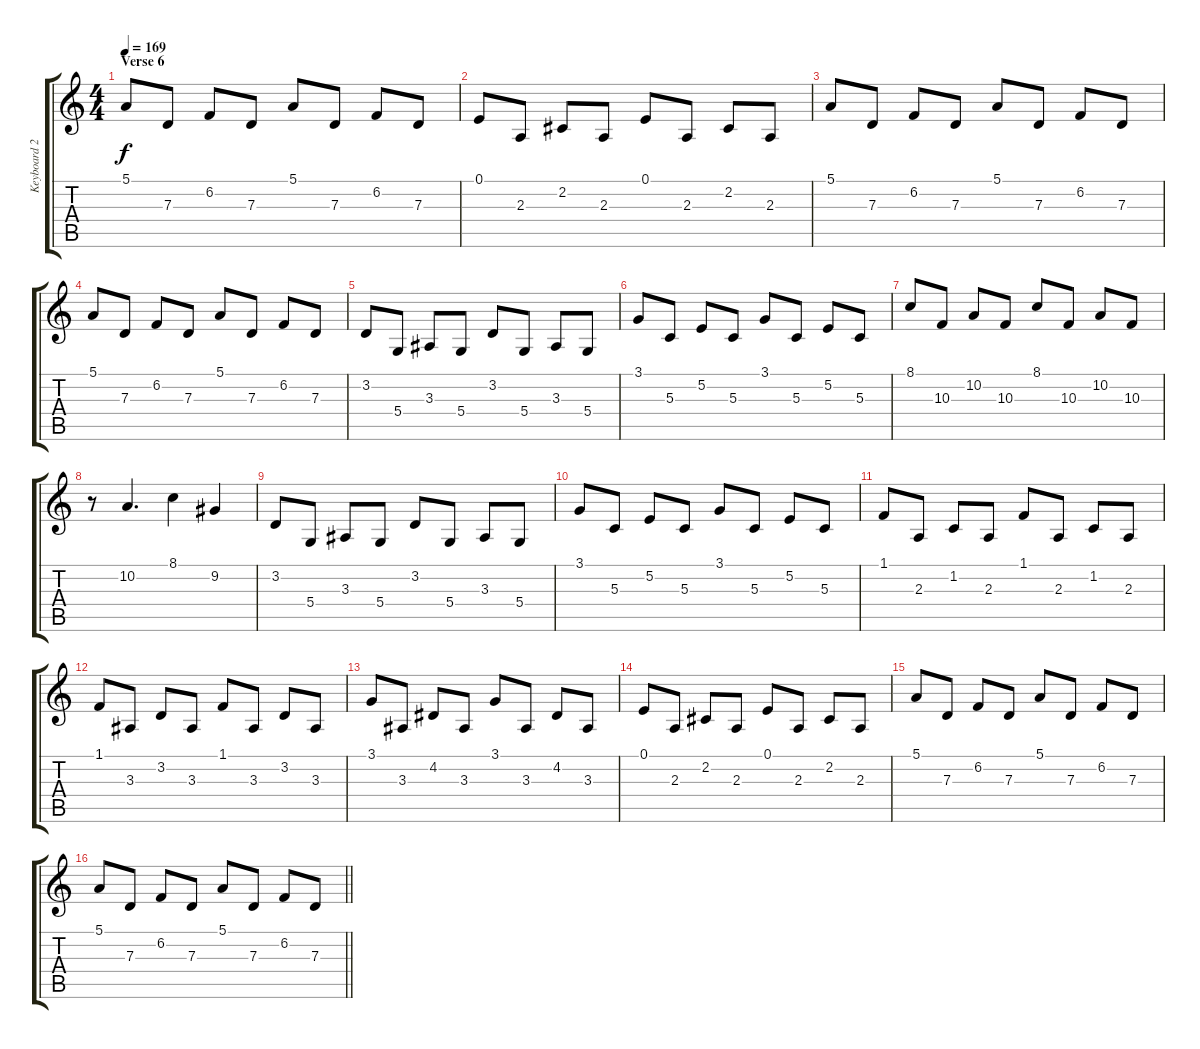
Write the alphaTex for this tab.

\track ("Keyboard 2" "Keyboard 2") {instrument fx4atmosphere}
\staff {score tabs}
\tuning (E4 B3 G3 D3 A2 E2) {hide}
\ts (4 4)
\section ("" "Verse 6")
\tempo 169
\clef g2
\ks c
5.1.8{dy f} 7.3.8 6.2.8 7.3.8 5.1.8 7.3.8 6.2.8 7.3.8 |
0.1.8 2.3.8 2.2.8 2.3.8 0.1.8 2.3.8 2.2.8 2.3.8 |
5.1.8 7.3.8 6.2.8 7.3.8 5.1.8 7.3.8 6.2.8 7.3.8 |
5.1.8 7.3.8 6.2.8 7.3.8 5.1.8 7.3.8 6.2.8 7.3.8 |
3.2.8 5.4.8 3.3.8 5.4.8 3.2.8 5.4.8 3.3.8 5.4.8 |
3.1.8 5.3.8 5.2.8 5.3.8 3.1.8 5.3.8 5.2.8 5.3.8 |
8.1.8 10.3.8 10.2.8 10.3.8 8.1.8 10.3.8 10.2.8 10.3.8 |
r.8 10.2.4{d} 8.1.4 9.2.4 |
3.2.8 5.4.8 3.3.8 5.4.8 3.2.8 5.4.8 3.3.8 5.4.8 |
3.1.8 5.3.8 5.2.8 5.3.8 3.1.8 5.3.8 5.2.8 5.3.8 |
1.1.8 2.3.8 1.2.8 2.3.8 1.1.8 2.3.8 1.2.8 2.3.8 |
1.1.8 3.3.8 3.2.8 3.3.8 1.1.8 3.3.8 3.2.8 3.3.8 |
3.1.8 3.3.8 4.2.8 3.3.8 3.1.8 3.3.8 4.2.8 3.3.8 |
0.1.8 2.3.8 2.2.8 2.3.8 0.1.8 2.3.8 2.2.8 2.3.8 |
5.1.8 7.3.8 6.2.8 7.3.8 5.1.8 7.3.8 6.2.8 7.3.8 |
\barLineRight lightlight
5.1.8 7.3.8 6.2.8 7.3.8 5.1.8 7.3.8 6.2.8 7.3.8
